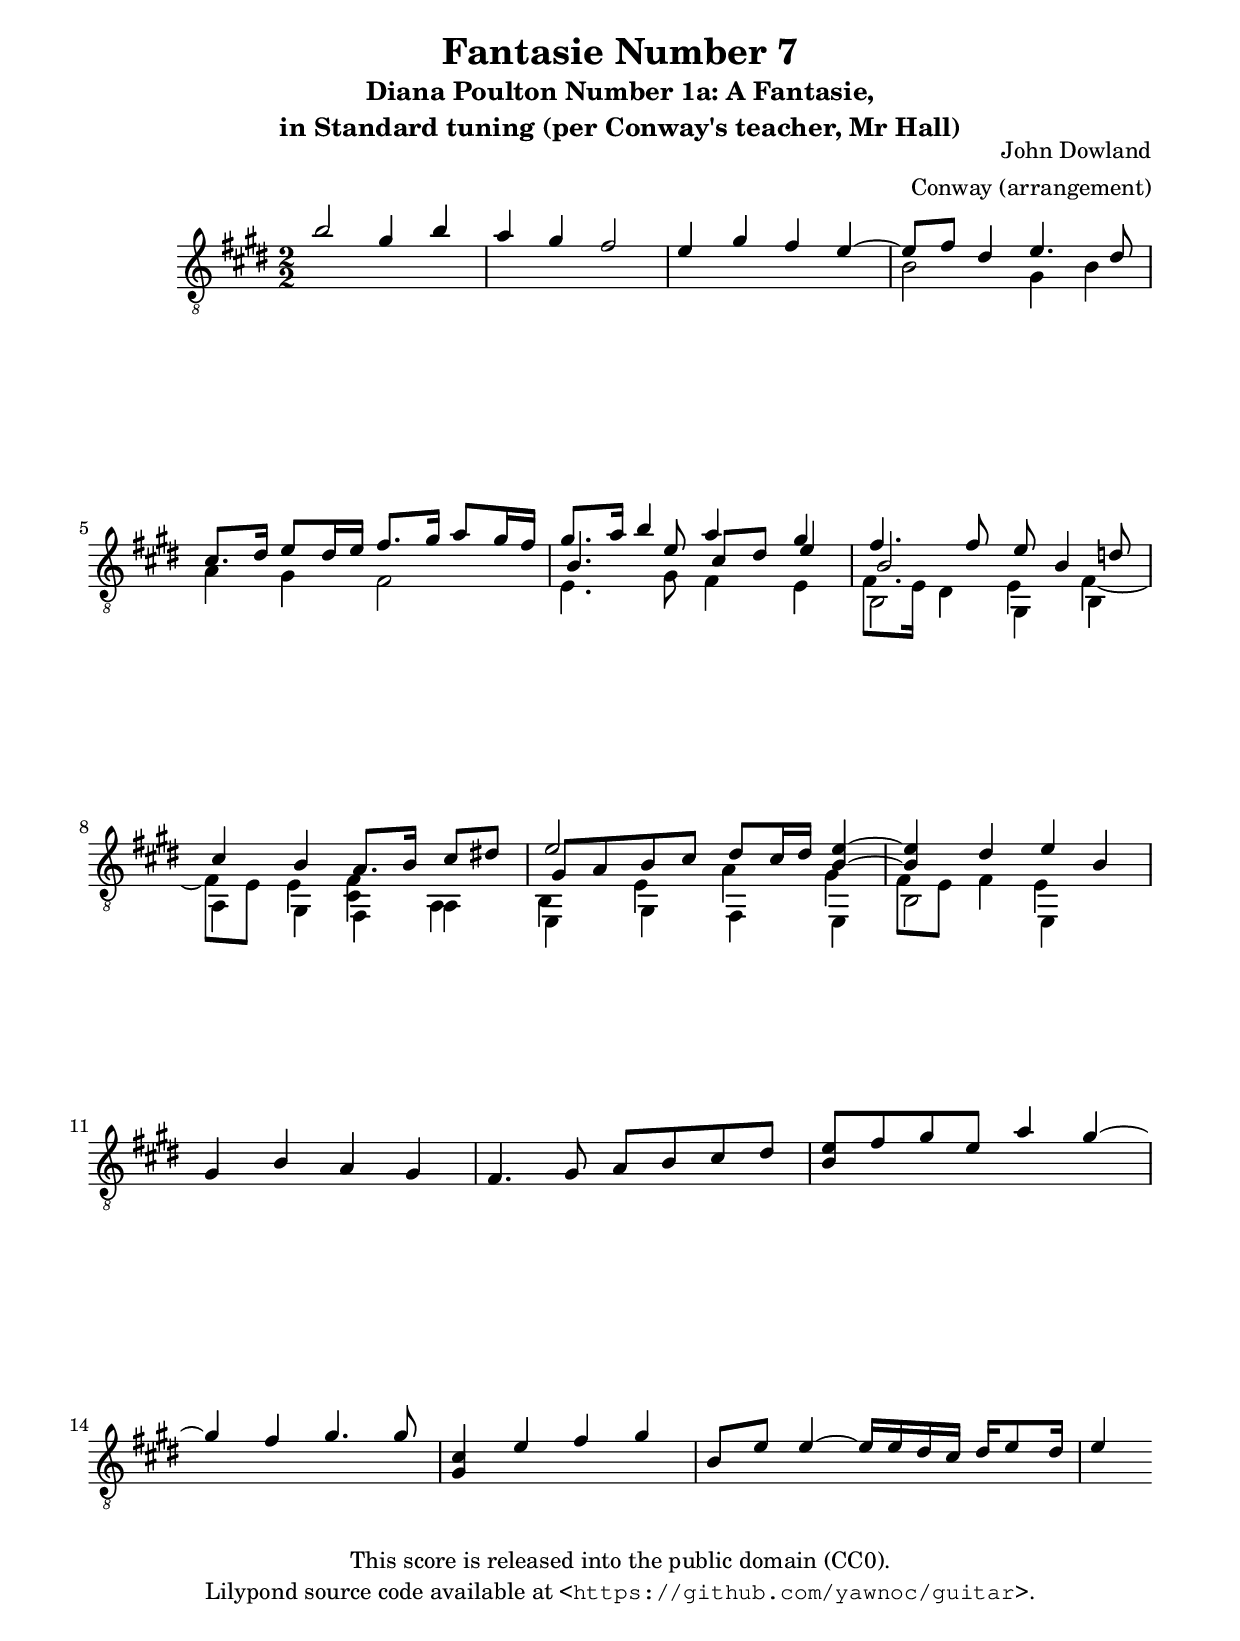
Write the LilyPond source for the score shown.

\version "2.18.2"


%%%%%%%%%%%%%%%%%%%%%%%%%%%%%%%%%%%%%%%%%%%%%%%%%%%%%%%%%%%%%%%%
% General
%%%%%%%%%%%%%%%%%%%%%%%%%%%%%%%%%%%%%%%%%%%%%%%%%%%%%%%%%%%%%%%%

\paper {
  top-margin = 1.5\cm
  left-margin = 1.5\cm
  right-margin = 1.5\cm
  bottom-margin = 1.5\cm
  ragged-last-bottom = ##f
  footnote-separator-markup = \markup { \vspace #1.5 }
}

globalSettings = {
  \accidentalStyle modern
  \compressFullBarRests
  \mergeDifferentlyHeadedOn
  \mergeDifferentlyDottedOn
  \numericTimeSignature
  \pointAndClickOff
  \override TextScript.extra-offset = #'(0 . 0.7)
  \override Score.FootnoteItem.annotation-line = ##f
}

origin-url = "https://github.com/yawnoc/guitar"

\header {
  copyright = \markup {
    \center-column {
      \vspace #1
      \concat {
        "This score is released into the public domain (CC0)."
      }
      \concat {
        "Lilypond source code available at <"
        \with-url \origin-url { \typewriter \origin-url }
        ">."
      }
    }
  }
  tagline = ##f
}

triplet = #(define-music-function
  (parser location music) (ly:music?)
  #{
    \tuplet 3/2 { $music }
  #}
)

tripletDuple = #(define-music-function
  (parser location music) (ly:music?)
  #{
    \tuplet 6/4 { $music }
  #}
)

overrideBeamedStemLengths = #(define-scheme-function
  (parser location lengths) (list?)
  #{
    \override Stem.details.beamed-lengths = $lengths
  #}
)
revertBeamedStemLengths = { \revert Stem.details.beamed-lengths }

overrideBeamVerticalPositions = #(define-scheme-function
  (parser location positions) (pair?)
  #{
    \override Beam.positions = $positions
  #}
)

%%%%%%%%%%%%%%%%%%%%%%%%%%%%%%%%%%%%%%%%%%%%%%%%%%%%%%%%%%%%%%%%
% Semantic bar lines
%%%%%%%%%%%%%%%%%%%%%%%%%%%%%%%%%%%%%%%%%%%%%%%%%%%%%%%%%%%%%%%%

barLineGoto = { \bar "||" }
barLineKeyChange = { \bar "||" }
barLineEnd = { \bar "|." }

%%%%%%%%%%%%%%%%%%%%%%%%%%%%%%%%%%%%%%%%%%%%%%%%%%%%%%%%%%%%%%%%
% Guitar notation
%%%%%%%%%%%%%%%%%%%%%%%%%%%%%%%%%%%%%%%%%%%%%%%%%%%%%%%%%%%%%%%%

stringNumbersAbove = { \set stringNumberOrientations = #'(up) }
stringNumbersBelow = { \set stringNumberOrientations = #'(down) }

fingeringAbove = { \set fingeringOrientations = #'(up) }
fingeringBelow = { \set fingeringOrientations = #'(down) }
fingeringAleft = { \set fingeringOrientations = #'(left) }
fingeringAright = { \set fingeringOrientations = #'(right) }

startGraceMusic = {
  <>(
  \override Fingering.font-size = -6
}
stopGraceMusic = {
  \revert Fingering.font-size
  <>)
}

overrideHorizontalShift = #(define-scheme-function
  (parser location distance) (number?)
  #{
    \override NoteColumn.force-hshift = $distance
  #}
)
revertHorizontalShift = { \revert NoteColumn.force-hshift }

barreSpan = #(define-music-function
  (parser location label offsetPair music)
  (string? (pair? (cons 0 0)) ly:music?)
  (let
    (
      (elements (extract-named-music music '(NoteEvent EventChord)))
    )
    (if
      (pair? elements)
      (let
        (
          (first-element (first elements))
          (last-element (last elements))
        )
        (set!
          (ly:music-property first-element 'articulations)
          (cons
            (make-music 'TextSpanEvent 'span-direction -1)
            (ly:music-property first-element 'articulations)
          )
        )
        (set!
          (ly:music-property last-element 'articulations)
          (cons
            (make-music 'TextSpanEvent 'span-direction 1)
            (ly:music-property last-element 'articulations)
          )
        )
      )
    )
  )
  #{
    \once \override TextSpanner.font-shape = #'upright
    \once \override TextSpanner.style = #'line
    \once \override TextSpanner.extra-offset = #offsetPair
    \once \override TextSpanner.bound-details = #`(
      (left
        (text . ,#{ \markup { \raise #-0.7 { #label \hspace #0.7 }} #})
        (Y . 0)
        (padding . -0.8)
        (attach-dir . -2)
      )
      (right
        (text . ,#{ \markup { \draw-line #'(0 . -1.3) } #}) ;; draw hook
        (Y . 0)
        (padding . -0.5)
        (attach-dir . 2)
      )
    )
    \once \override TextSpanner #'after-line-breaking = #(lambda (grob)
      (let*
        (
          (originalGrob (ly:grob-original grob))
          (splitGrobs (ly:spanner-broken-into originalGrob))
        )
        (if
          (and
            (>= (length splitGrobs) 2)
            (not (eq? (car (last-pair splitGrobs)) grob))
          )
          (begin
            (ly:grob-set-nested-property! grob
              '(bound-details right text)
              #{ \markup { \draw-line #'(0 . 0) } #} ;; suppress draw hook
            )
            (ly:grob-set-property! grob
              'extra-offset
              (cons
                (car offsetPair)
                (+ (cdr offsetPair) 0.7) ;; correction for suppressed hook
              )
            )
            (ly:grob-set-nested-property! grob
              '(bound-details right padding)
              #'-3 ;; increase spanner length
            )
          )
        )
      )
    )
    $music
  #}
)

barre = #(define-scheme-function
  (parser location label) (string?)
  #{
    \markup {
      \center-align {
        \hspace #0.7
        $label
      }
    }
  #}
)

nudgeNextBarre = #(define-scheme-function
  (parser location distance) (number?)
  #{
    \once \override TextScript.X-offset = $distance
  #}
)

position = #(define-scheme-function
  (parser location label) (string?)
  #{
    \markup {
      \center-align {
        \hspace #0.5
        $label
      }
    }
  #}
)

#(define-markup-command
  (markupString layout properties stringNumber) (markup?)
  (interpret-markup layout properties
    #{
      \markup \circle { \bold #stringNumber }
    #}
  )
)

#(define-markup-command
  (resonatesOn layout properties note stringNumber) (markup? markup?)
  (interpret-markup layout properties
    #{
      \markup { #note "resonates on" \markupString #stringNumber }
    #}
  )
)

%%%%%%%%%%%%%%%%%%%%%%%%%%%%%%%%%%%%%%%%%%%%%%%%%%%%%%%%%%%%%%%%
% Goto statements
%%%%%%%%%%%%%%%%%%%%%%%%%%%%%%%%%%%%%%%%%%%%%%%%%%%%%%%%%%%%%%%%

overrideGotoVisibility = {
  \once \override Score.RehearsalMark #'break-visibility = #'#(#t #t #f)
}

makeGotoMark = #(define-scheme-function
  (parser location label) (string?)
  #{
    \mark \markup { \small \italic $label }
  #}
)

simultaneousMarkSeparator = {
  \cadenzaOn
    s1073741824 % stupid, but works
  \cadenzaOff
}

coda = {
  \overrideGotoVisibility
  \mark \markup { \musicglyph #"scripts.coda" }
}

fine = {
  \overrideGotoVisibility
  \makeGotoMark Fine
}

dcAlCoda = {
  \overrideGotoVisibility
  \makeGotoMark "D.C. al Coda"
}

dcAlFine = {
  \overrideGotoVisibility
  \makeGotoMark "D.C. al Fine"
}

toCoda = {
  \overrideGotoVisibility
  \makeGotoMark "to Coda"
}



\header {
  title = "Fantasie Number 7"
  subtitle = \markup {
    \center-column {
      "Diana Poulton Number 1a: A Fantasie,"
      "in Standard tuning (per Conway's teacher, Mr Hall)"
    }
  }
  composer = "John Dowland"
  arranger = "Conway (arrangement)"
}


initialSignatures = {
  \clef "treble_8"
  \key e \major
  \time 2/2
  \set Timing.beamExceptions = #'()
  \set Timing.baseMoment = #(ly:make-moment 1/4)
  \set Timing.beatStructure = #'(1 1 1 1)
  \set Timing.beamExceptions = #'(
    (
      end
        .
      (
        ((1 . 8) . (4 4)) ;; quavers by fours
        ((1 . 12) . (3 3 3 3)) ;; anything shorter by beat
      )
    )
  )
}


highVoiceMusic = {
  
  % Main theme high
  \barNumberCheck #1
  \relative c'' {
    b2 gis4 b |
    a gis fis2 |
    e4 gis fis e~ |
    e8 fis dis4 e4. dis8 |
    cis8. dis16 e8 dis16 e fis8. gis16 a8 gis16 fis |
    gis8. a16 b4 a gis |
    fis4. fis8 e8 b4 d8 |
    cis4 b a8. b16 cis8 dis |
    e2 dis8 cis16 dis <e~ b~>4 |
    <e b> dis e
  }
  
  % Main theme low
  \barNumberCheck #10
  \relative c' {
    b4 |
    gis b a gis |
    fis4. gis8 a b cis dis |
    <e b> fis gis e a4 gis~ |
    gis fis gis4. gis8 |
    <cis, gis>4 e fis gis |
    b,8 e e4~ e16 e dis cis dis16 e8 dis16 |
    e4
  }
  
}


lowVoiceMusic = {
  
  % Main theme high
  \barNumberCheck #1
  \relative c {
    s1 * 6 |
    b2 gis4 b |
    a gis fis a |
    e gis fis e |
    b'2 e,4
  }
  
}


upperMiddleMusic = {
  
  % Main theme high
  \barNumberCheck #1
  \relative c' {
    s1 * 5 |
    b4. e8 cis8 dis e4 |
    b2 s2 |
    s1 |
    gis8 a b cis
  }
  
}


lowerMiddleMusic = {
  
  % Main theme high
  \barNumberCheck #1
  \relative c' {
    s1 * 3 |
    b2 gis4 b |
    a gis fis2 |
    e4. gis8 fis4 e |
    fis8. e16 dis4 e4 fis~ |
    fis8 e e4 <fis cis>4 a, |
    b e a gis |
    fis8 e fis4 e
  }
  
}


allMusic = {
  \new Staff \with {
    midiInstrument = #"acoustic guitar (nylon)"
  }
  \globalSettings
  \initialSignatures
  <<
    << \highVoiceMusic >>
      \\
    << \lowVoiceMusic >>
      \\
    << \upperMiddleMusic >>
      \\
    << \lowerMiddleMusic >>
  >>
}


\score {
  \allMusic
}

\score {
  \allMusic
  \midi { }
}
